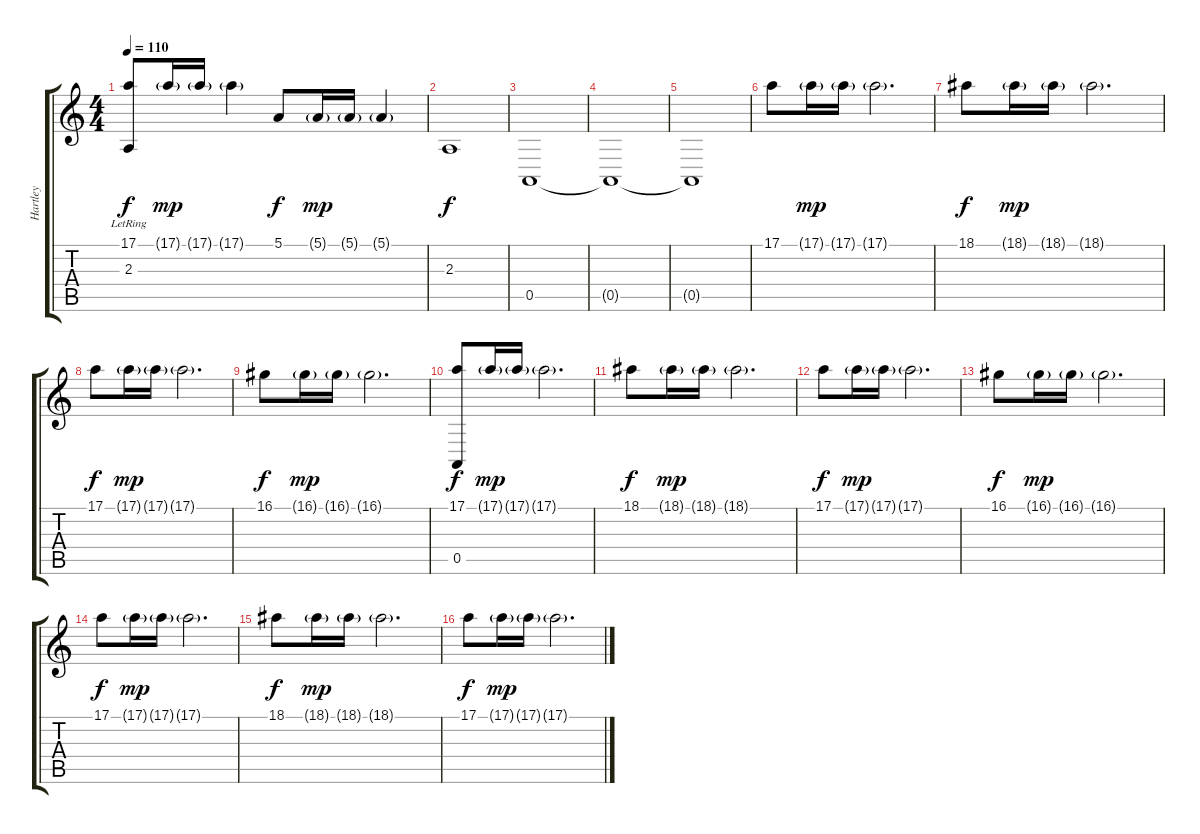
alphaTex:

\track ("Hartley" "Hartley") {instrument acousticgrandpiano}
\staff {score tabs}
\tuning (E4 B3 G3 D3 A2 E2) {hide}
\ts (4 4)
\tempo 110
\clef g2
\ks c
(17.1{lr} 2.3).8{dy f} 17.1{g}.16{dy mp} 17.1{g}.16 17.1{g}.4 5.1.8{dy f} 5.1{g}.16{dy mp} 5.1{g}.16 5.1{g}.4 |
2.3.1{dy f} |
0.5.1 |
0.5{t}.1 |
0.5{t}.1 |
17.1.8 17.1{g}.16{dy mp} 17.1{g}.16 17.1{g}.2{d} |
18.1.8{dy f} 18.1{g}.16{dy mp} 18.1{g}.16 18.1{g}.2{d} |
17.1.8{dy f} 17.1{g}.16{dy mp} 17.1{g}.16 17.1{g}.2{d} |
16.1.8{dy f} 16.1{g}.16{dy mp} 16.1{g}.16 16.1{g}.2{d} |
(17.1 0.5).8{dy f} 17.1{g}.16{dy mp} 17.1{g}.16 17.1{g}.2{d} |
18.1.8{dy f} 18.1{g}.16{dy mp} 18.1{g}.16 18.1{g}.2{d} |
17.1.8{dy f} 17.1{g}.16{dy mp} 17.1{g}.16 17.1{g}.2{d} |
16.1.8{dy f} 16.1{g}.16{dy mp} 16.1{g}.16 16.1{g}.2{d} |
17.1.8{dy f} 17.1{g}.16{dy mp} 17.1{g}.16 17.1{g}.2{d} |
18.1.8{dy f} 18.1{g}.16{dy mp} 18.1{g}.16 18.1{g}.2{d} |
17.1.8{dy f} 17.1{g}.16{dy mp} 17.1{g}.16 17.1{g}.2{d}
